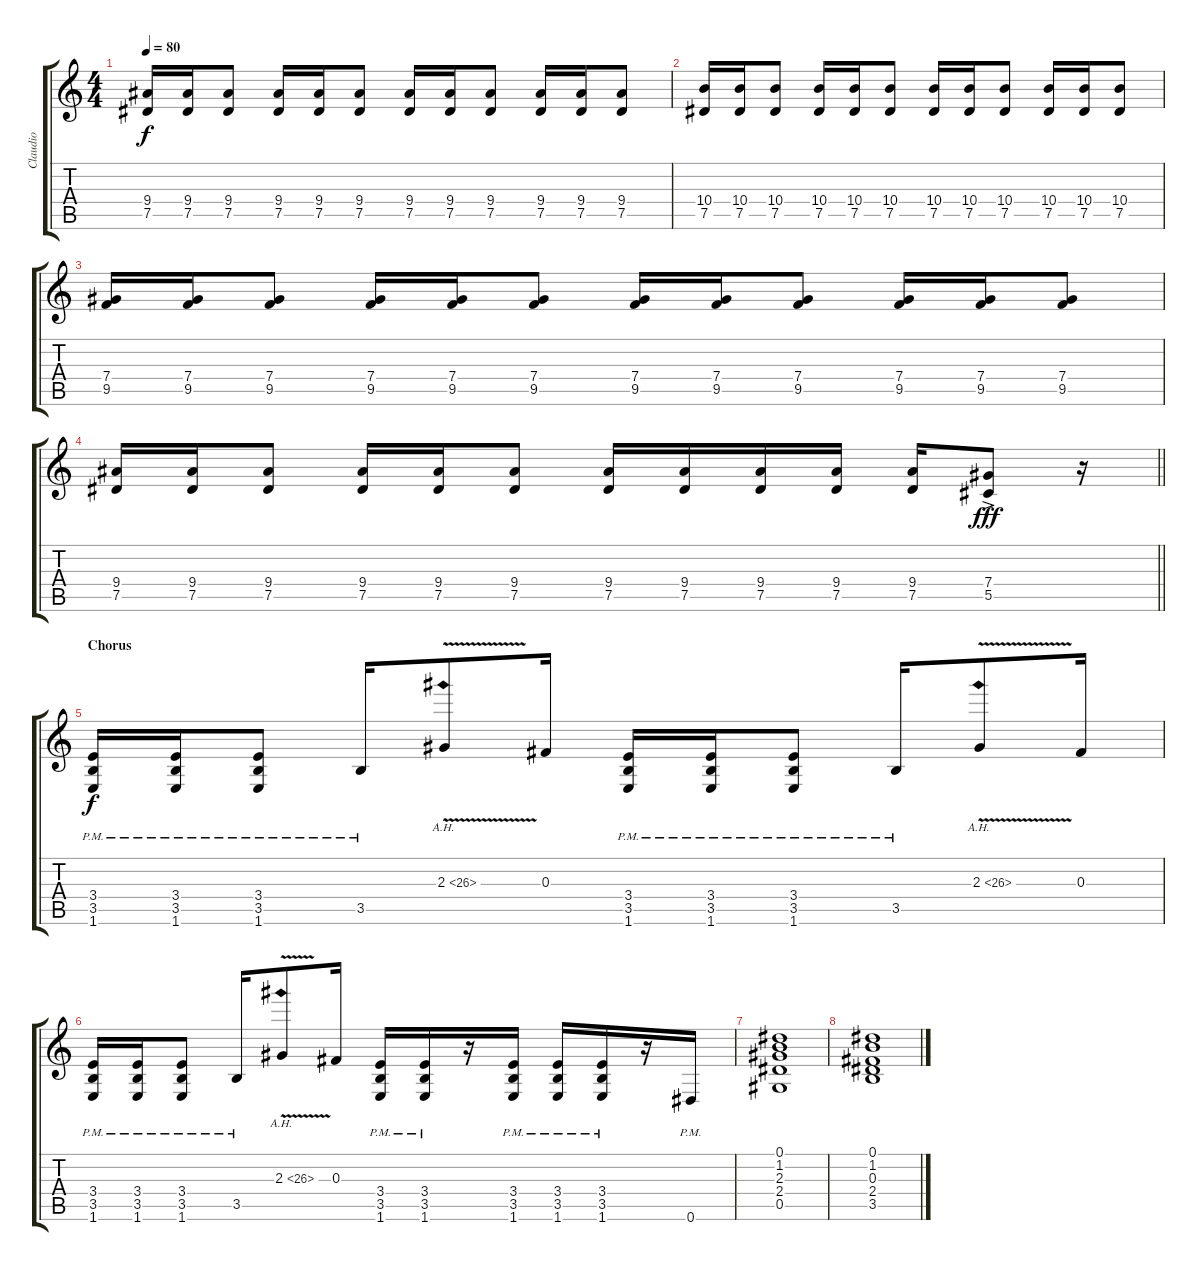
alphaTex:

\track ("Claudio" "Claudio") {instrument overdrivenguitar}
\staff {score tabs}
\tuning (Eb4 Bb3 Gb3 Db3 Ab2 Eb2) {hide}
\ts (4 4)
\tempo 80
\clef g2
\ks c
(9.4 7.5).16{dy f} (9.4 7.5).16 (9.4 7.5).8 (9.4 7.5).16 (9.4 7.5).16 (9.4 7.5).8 (9.4 7.5).16 (9.4 7.5).16 (9.4 7.5).8 (9.4 7.5).16 (9.4 7.5).16 (9.4 7.5).8 |
(10.4 7.5).16 (10.4 7.5).16 (10.4 7.5).8 (10.4 7.5).16 (10.4 7.5).16 (10.4 7.5).8 (10.4 7.5).16 (10.4 7.5).16 (10.4 7.5).8 (10.4 7.5).16 (10.4 7.5).16 (10.4 7.5).8 |
(7.4 9.5).16 (7.4 9.5).16 (7.4 9.5).8 (7.4 9.5).16 (7.4 9.5).16 (7.4 9.5).8 (7.4 9.5).16 (7.4 9.5).16 (7.4 9.5).8 (7.4 9.5).16 (7.4 9.5).16 (7.4 9.5).8 |
\barLineRight lightlight
(9.4 7.5).16 (9.4 7.5).16 (9.4 7.5).8 (9.4 7.5).16 (9.4 7.5).16 (9.4 7.5).8 (9.4 7.5).16 (9.4 7.5).16 (9.4 7.5).16 (9.4 7.5).16 (9.4 7.5).16 (7.4{ac} 5.5{ac}).8{dy fff} r.16 |
\section ("" "Chorus")
(3.4{pm} 3.5{pm} 1.6{pm}).16{dy f instrument overdrivenguitar} (3.4{pm} 3.5{pm} 1.6{pm}).16 (3.4{pm} 3.5{pm} 1.6{pm}).8 3.5{pm}.16 2.3{ah 24 v}.8 0.3.16 (3.4{pm} 3.5{pm} 1.6{pm}).16 (3.4{pm} 3.5{pm} 1.6{pm}).16 (3.4{pm} 3.5{pm} 1.6{pm}).8 3.5{pm}.16 2.3{ah 24 v}.8 0.3.16 |
(3.4{pm} 3.5{pm} 1.6{pm}).16 (3.4{pm} 3.5{pm} 1.6{pm}).16 (3.4{pm} 3.5{pm} 1.6{pm}).8 3.5{pm}.16 2.3{ah 24 v}.8 0.3.16 (3.4{pm} 3.5{pm} 1.6{pm}).16 (3.4{pm} 3.5{pm} 1.6{pm}).16 r.16 (3.4{pm} 3.5{pm} 1.6{pm}).16 (3.4{pm} 3.5{pm} 1.6{pm}).16 (3.4{pm} 3.5{pm} 1.6{pm}).16 r.16 0.6{pm}.16 |
(0.1 1.2 2.3 2.4 0.5).1 |
(0.1 1.2 0.3 2.4 3.5).1
